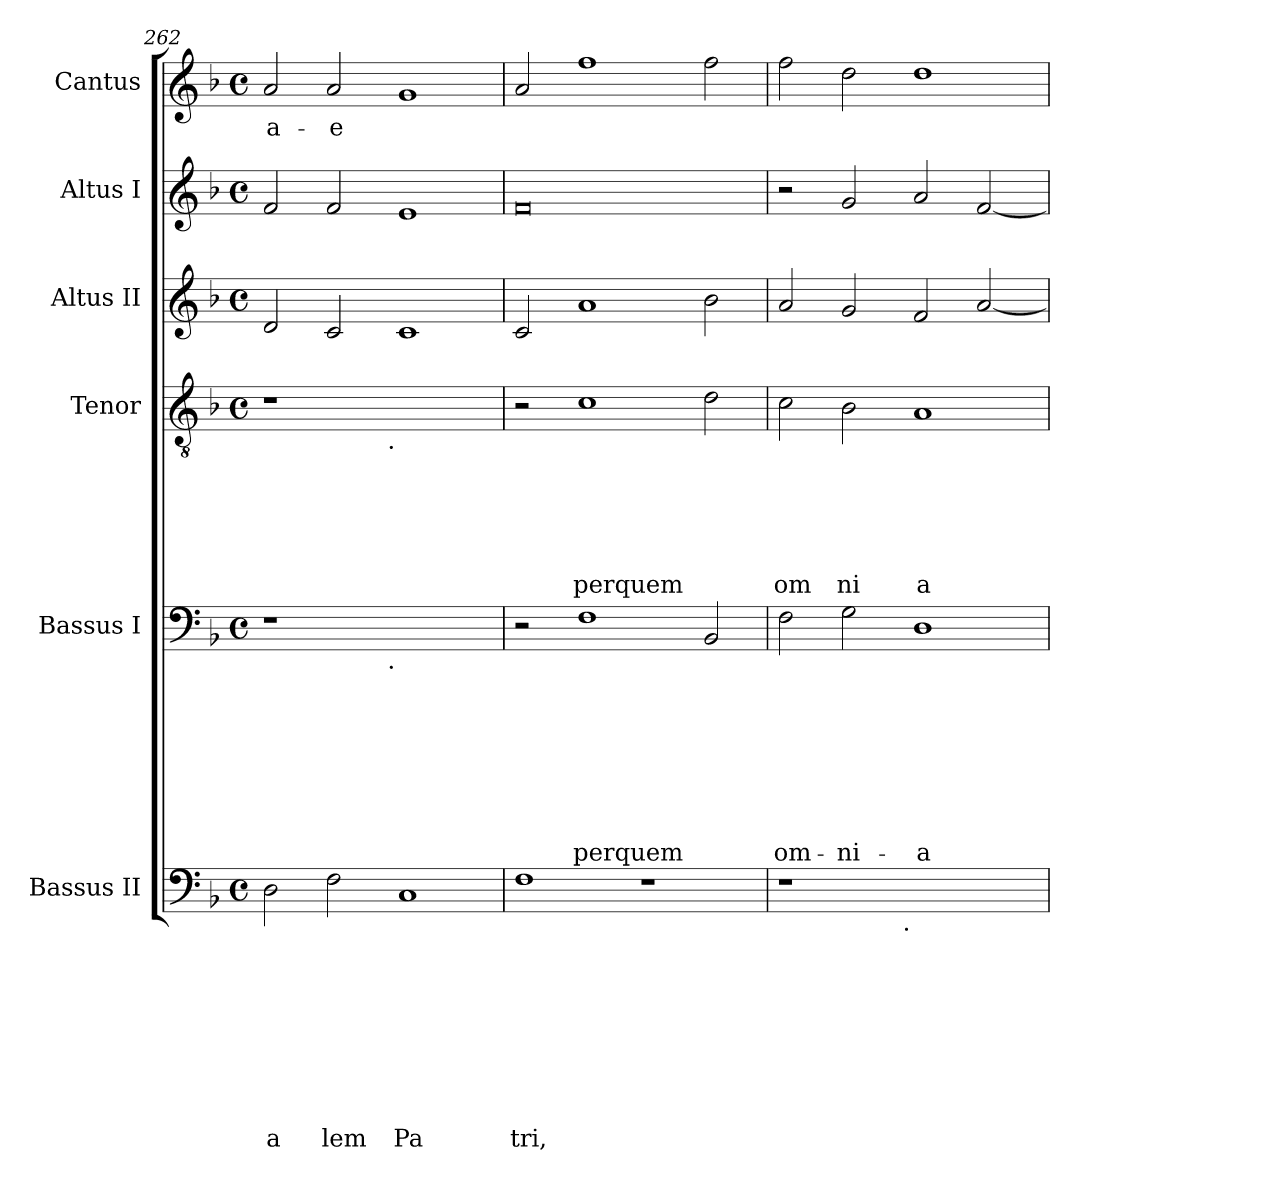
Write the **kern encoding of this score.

**kern	**text	**text	**text	**text	**text	**text	**text	**text	**text	**kern	**text	**text	**text	**text	**text	**text	**text	**text	**kern	**text	**text	**text	**text	**text	**text	**kern	**kern	**kern	**text
*part6	*part6	*part6	*part6	*part6	*part6	*part6	*part6	*part6	*part6	*part5	*part5	*part5	*part5	*part5	*part5	*part5	*part5	*part5	*part4	*part4	*part4	*part4	*part4	*part4	*part4	*part3	*part2	*part1	*part1
*staff6	*staff6	*staff6	*staff6	*staff6	*staff6	*staff6	*staff6	*staff6	*staff6	*staff5	*staff5	*staff5	*staff5	*staff5	*staff5	*staff5	*staff5	*staff5	*staff4	*staff4	*staff4	*staff4	*staff4	*staff4	*staff4	*staff3	*staff2	*staff1	*staff1
*I"Bassus II	*	*	*	*	*	*	*	*	*	*I"Bassus I	*	*	*	*	*	*	*	*	*I"Tenor	*	*	*	*	*	*	*I"Altus II	*I"Altus I	*I"Cantus	*
*I'B II	*	*	*	*	*	*	*	*	*	*I'B I	*	*	*	*	*	*	*	*	*I'T	*	*	*	*	*	*	*I'A II	*I'A I	*	*
*clefF4	*	*	*	*	*	*	*	*	*	*clefF4	*	*	*	*	*	*	*	*	*clefGv2	*	*	*	*	*	*	*clefG2	*clefG2	*clefG2	*
*k[b-]	*	*	*	*	*	*	*	*	*	*k[b-]	*	*	*	*	*	*	*	*	*k[b-]	*	*	*	*	*	*	*k[b-]	*k[b-]	*k[b-]	*
*F:	*	*	*	*	*	*	*	*	*	*F:	*	*	*	*	*	*	*	*	*F:	*	*	*	*	*	*	*F:	*F:	*F:	*
*M4/4	*	*	*	*	*	*	*	*	*	*M4/4	*	*	*	*	*	*	*	*	*M4/4	*	*	*	*	*	*	*M4/4	*M4/4	*M4/4	*
*met(c)	*	*	*	*	*	*	*	*	*	*met(c)	*	*	*	*	*	*	*	*	*met(c)	*	*	*	*	*	*	*met(c)	*met(c)	*met(c)	*
=262	=262	=262	=262	=262	=262	=262	=262	=262	=262	=262	=262	=262	=262	=262	=262	=262	=262	=262	=262	=262	=262	=262	=262	=262	=262	=262	=262	=262	=262
!	!	!	!	!	!	!	!	!	!LO:LY:b	!	!	!	!	!	!	!	!	!	!	!	!	!	!	!	!	!	!	!	!LO:LY:b
*	*	*	*	*	*	*	*	*	*	*^	*	*	*	*	*	*	*	*	*^	*	*	*	*	*	*	*	*	*	*
2D\	.	.	.	.	.	.	.	.	a	1r	2ryy	.	.	.	.	.	.	.	.	1r	2ryy	.	.	.	.	.	.	2d/	2f/	2a/	-a-
!	!	!	!	!	!	!	!	!	!LO:LY:b	!	!	!	!	!	!	!	!	!	!	!	!	!	!	!	!	!	!	!	!	!	!LO:LY:b
2F\	.	.	.	.	.	.	.	.	lem	.	4...ryy	.	.	.	.	.	.	.	.	.	4...ryy	.	.	.	.	.	.	2c/	2f/	2a/	-e
!	!	!	!	!	!	!	!	!	!	!	!	!	!	!	!	!	!	!	!	!	!LO:TX:b:t=.	!	!	!	!	!	!	!	!	!	!
!	!	!	!	!	!	!	!	!	!	!	!LO:TX:b:t=.	!	!	!	!	!	!	!	!	!	!	!	!	!	!	!	!	!	!	!	!
.	.	.	.	.	.	.	.	.	.	.	1ryy	.	.	.	.	.	.	.	.	.	1ryy	.	.	.	.	.	.	.	.	.	.
!	!	!	!	!	!	!	!	!	!LO:LY:b	!	!	!	!	!	!	!	!	!	!	!	!	!	!	!	!	!	!	!	!	!	!
1C	.	.	.	.	.	.	.	.	Pa	1ryy	.	.	.	.	.	.	.	.	.	1ryy	.	.	.	.	.	.	.	1c	1e	1g	.
.	.	.	.	.	.	.	.	.	.	.	32ryy	.	.	.	.	.	.	.	.	.	32ryy	.	.	.	.	.	.	.	.	.	.
=263	=263	=263	=263	=263	=263	=263	=263	=263	=263	=263	=263	=263	=263	=263	=263	=263	=263	=263	=263	=263	=263	=263	=263	=263	=263	=263	=263	=263	=263	=263	=263
!	!	!	!	!	!	!	!	!	!LO:LY:b	!	!	!	!	!	!	!	!	!	!	!	!	!	!	!	!	!	!	!	!	!	!
*	*	*	*	*	*	*	*	*	*	*v	*v	*	*	*	*	*	*	*	*	*	*	*	*	*	*	*	*	*	*	*	*
*	*	*	*	*	*	*	*	*	*	*	*	*	*	*	*	*	*	*	*v	*v	*	*	*	*	*	*	*	*	*	*
1F	.	.	.	.	.	.	.	.	tri,	2r	.	.	.	.	.	.	.	.	2r	.	.	.	.	.	.	2c/	0f	2a/	.
!	!	!	!	!	!	!	!	!	!	!	!	!	!	!	!	!	!	!LO:LY:b	!	!	!	!	!	!	!LO:LY:b	!	!	!	!
.	.	.	.	.	.	.	.	.	.	1F	.	.	.	.	.	.	.	perquem	1c	.	.	.	.	.	perquem	1a	.	1ff	.
1r	.	.	.	.	.	.	.	.	.	.	.	.	.	.	.	.	.	.	.	.	.	.	.	.	.	.	.	.	.
.	.	.	.	.	.	.	.	.	.	2BB-/	.	.	.	.	.	.	.	.	2d\	.	.	.	.	.	.	2b-\	.	2ff\	.
!!LO:LB:g=z
=264	=264	=264	=264	=264	=264	=264	=264	=264	=264	=264	=264	=264	=264	=264	=264	=264	=264	=264	=264	=264	=264	=264	=264	=264	=264	=264	=264	=264	=264
!	!	!	!	!	!	!	!	!	!	!	!	!	!	!	!	!	!	!LO:LY:b	!	!	!	!	!	!	!LO:LY:b	!	!	!	!
*^	*	*	*	*	*	*	*	*	*	*	*	*	*	*	*	*	*	*	*	*	*	*	*	*	*	*	*	*	*
1r	2ryy	.	.	.	.	.	.	.	.	.	2F\	.	.	.	.	.	.	.	om-	2c\	.	.	.	.	.	om	2a/	2r	2ff\	.
!	!	!	!	!	!	!	!	!	!	!	!	!	!	!	!	!	!	!	!LO:LY:b	!	!	!	!	!	!	!LO:LY:b	!	!	!	!
.	4...ryy	.	.	.	.	.	.	.	.	.	2G\	.	.	.	.	.	.	.	-ni-	2B-\	.	.	.	.	.	ni	2g/	2g/	2dd\	.
!	!LO:TX:b:t=.	!	!	!	!	!	!	!	!	!	!	!	!	!	!	!	!	!	!	!	!	!	!	!	!	!	!	!	!	!
.	1ryy	.	.	.	.	.	.	.	.	.	.	.	.	.	.	.	.	.	.	.	.	.	.	.	.	.	.	.	.	.
!	!	!	!	!	!	!	!	!	!	!	!	!	!	!	!	!	!	!	!LO:LY:b	!	!	!	!	!	!	!LO:LY:b	!	!	!	!
1ryy	.	.	.	.	.	.	.	.	.	.	1D	.	.	.	.	.	.	.	-a	1A	.	.	.	.	.	a	2f/	2a/	1dd	.
.	.	.	.	.	.	.	.	.	.	.	.	.	.	.	.	.	.	.	.	.	.	.	.	.	.	.	[<2a/	[<2f/	.	.
.	32ryy	.	.	.	.	.	.	.	.	.	.	.	.	.	.	.	.	.	.	.	.	.	.	.	.	.	.	.	.	.
*v	*v	*	*	*	*	*	*	*	*	*	*	*	*	*	*	*	*	*	*	*	*	*	*	*	*	*	*	*	*	*
=	=	=	=	=	=	=	=	=	=	=	=	=	=	=	=	=	=	=	=	=	=	=	=	=	=	=	=	=	=
*-	*-	*-	*-	*-	*-	*-	*-	*-	*-	*-	*-	*-	*-	*-	*-	*-	*-	*-	*-	*-	*-	*-	*-	*-	*-	*-	*-	*-	*-
